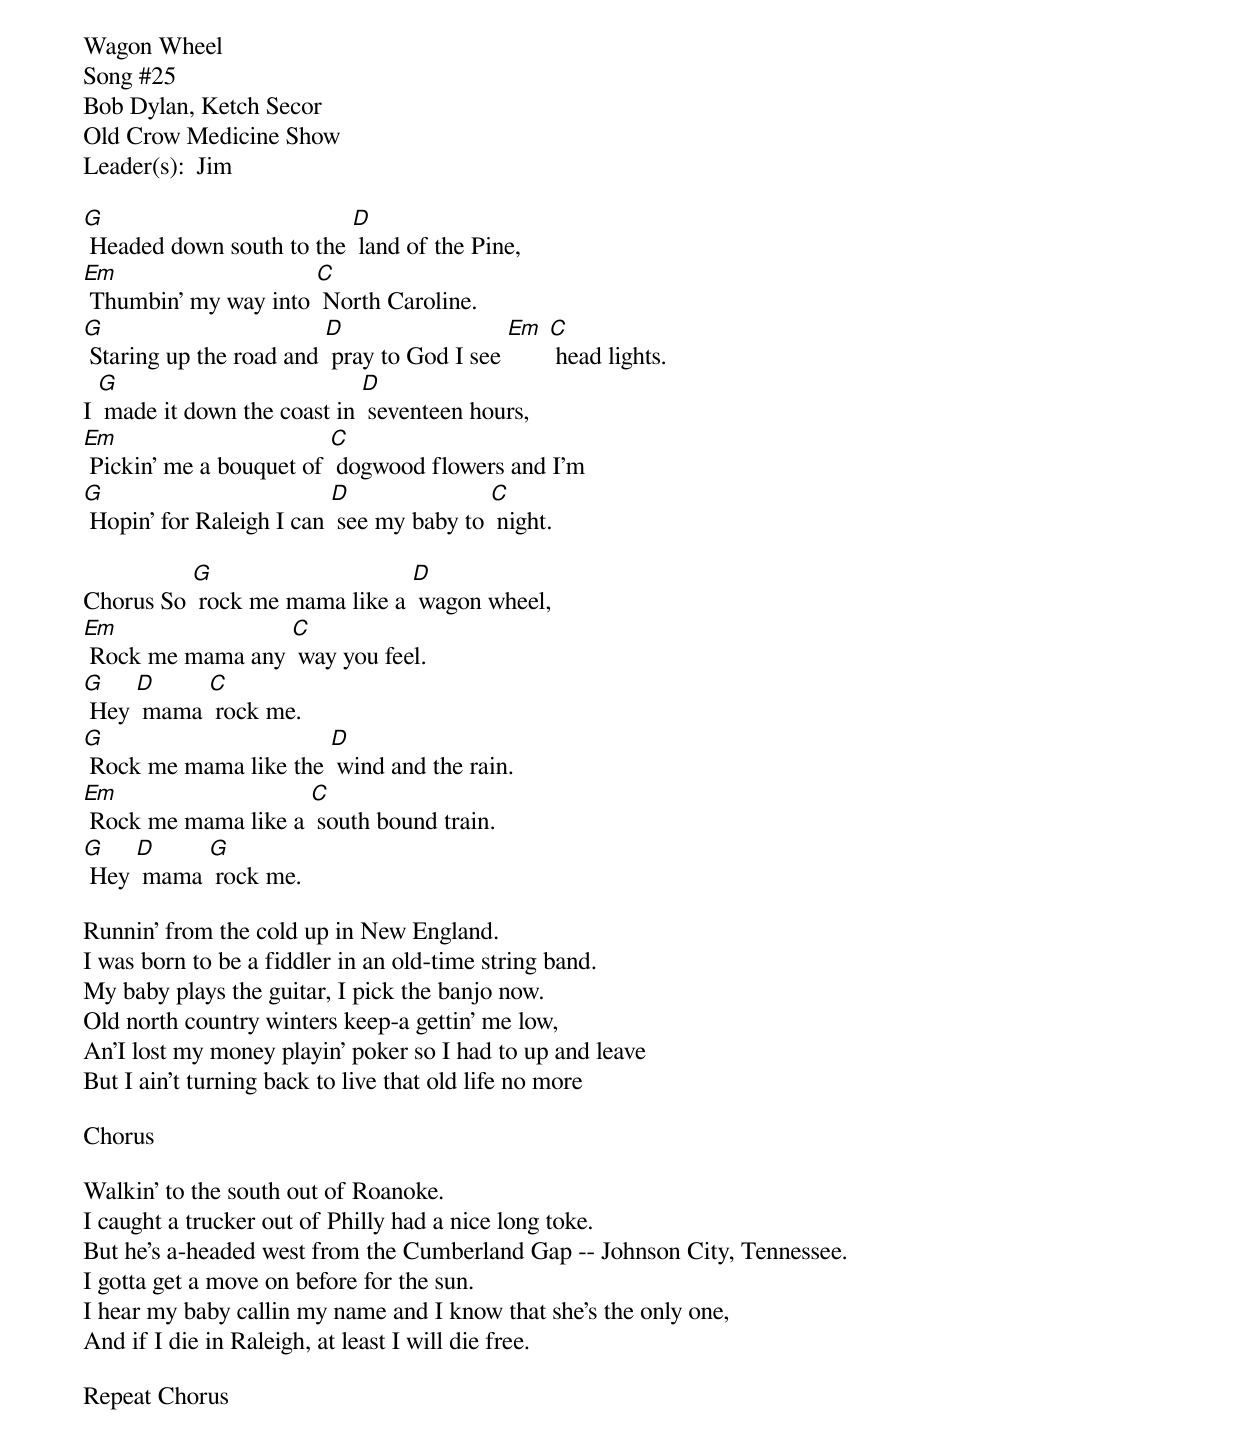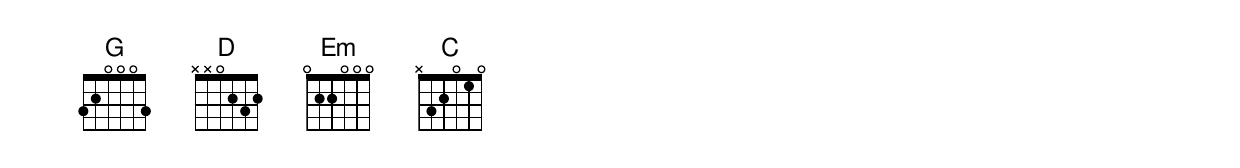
Wagon Wheel
Song #25
Bob Dylan, Ketch Secor
Old Crow Medicine Show
Leader(s):  Jim

[G] Headed down south to the [D] land of the Pine,
[Em] Thumbin' my way into [C] North Caroline.
[G] Staring up the road and [D] pray to God I see [Em] [C] head lights.
I [G] made it down the coast in [D] seventeen hours,
[Em] Pickin’ me a bouquet of [C] dogwood flowers and I'm
[G] Hopin’ for Raleigh I can [D] see my baby to [C] night.

Chorus	So [G] rock me mama like a [D] wagon wheel,
[Em] Rock me mama any [C] way you feel.
[G] Hey [D] mama [C] rock me.
[G] Rock me mama like the [D] wind and the rain.
[Em] Rock me mama like a [C] south bound train.
[G] Hey [D] mama [G] rock me.

Runnin' from the cold up in New England.
I was born to be a fiddler in an old-time string band.
My baby plays the guitar, I pick the banjo now.
Old north country winters keep-a gettin' me low,
An'I lost my money playin' poker so I had to up and leave
But I ain't turning back to live that old life no more

Chorus

Walkin' to the south out of Roanoke.
I caught a trucker out of Philly had a nice long toke.
But he's a-headed west from the Cumberland Gap -- Johnson City, Tennessee.
I gotta get a move on before for the sun.
I hear my baby callin my name and I know that she's the only one,
And if I die in Raleigh, at least I will die free.

Repeat Chorus
